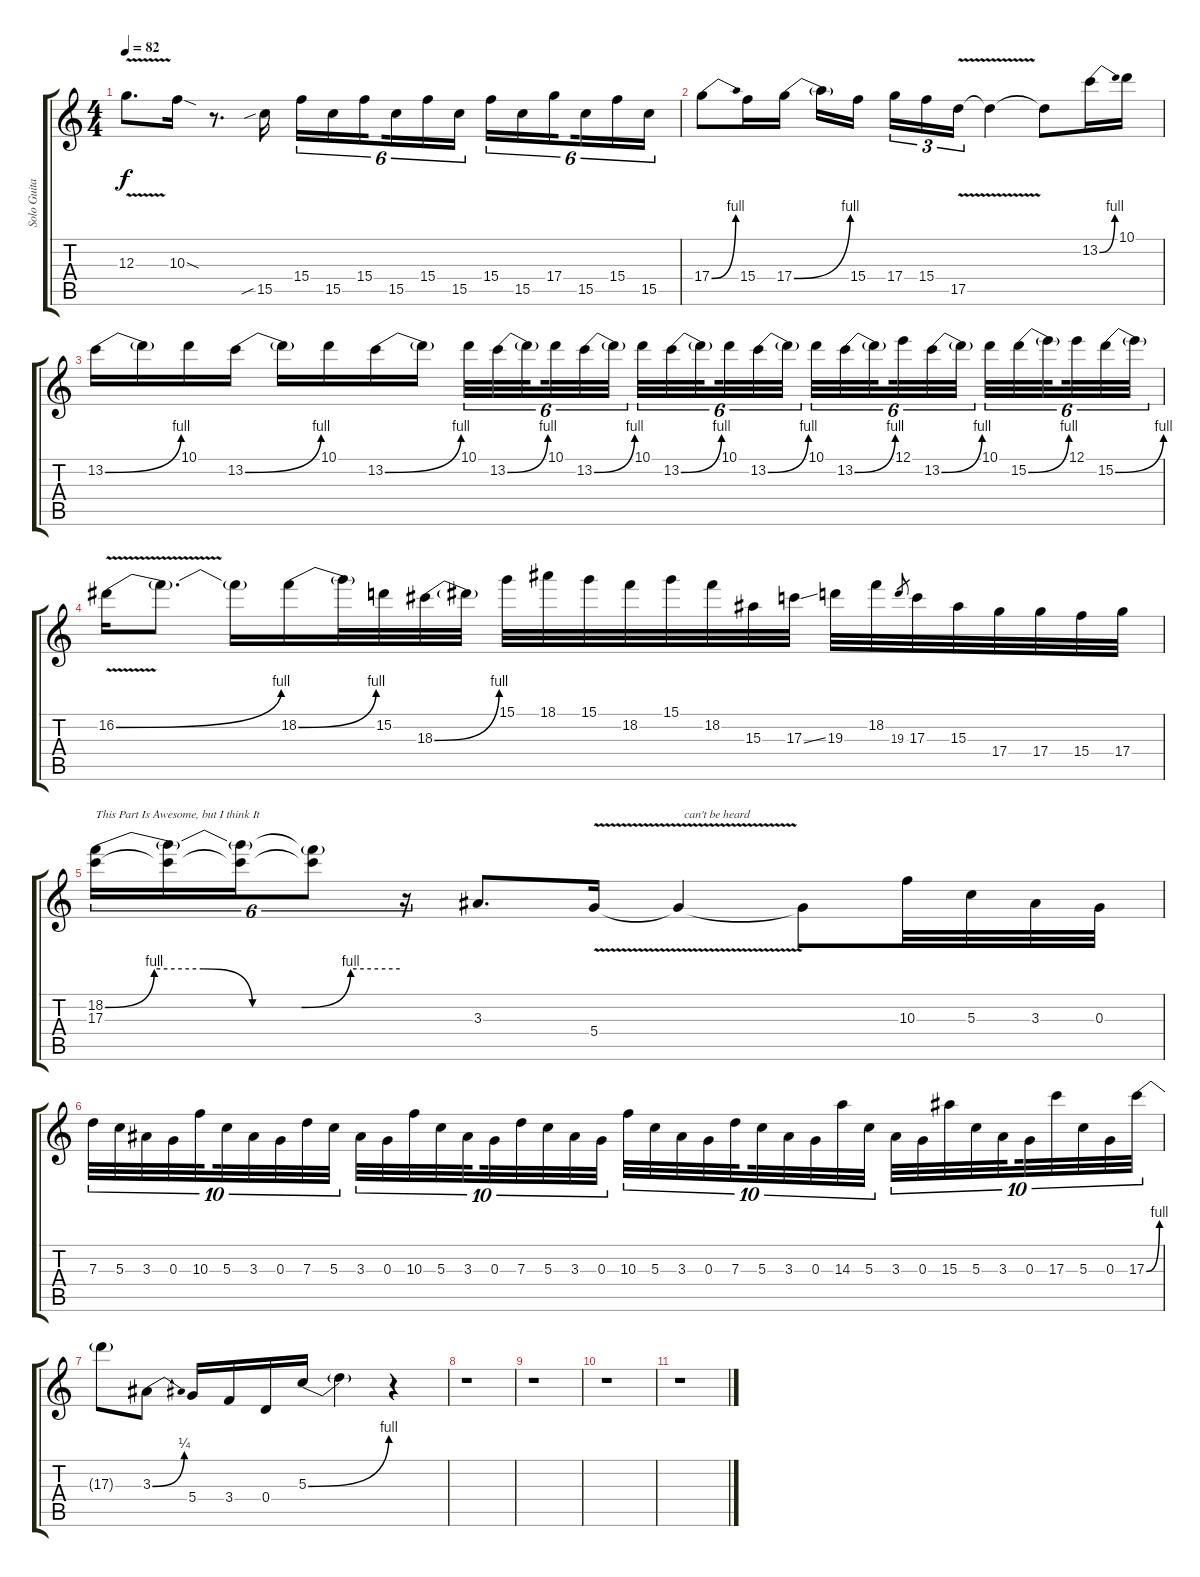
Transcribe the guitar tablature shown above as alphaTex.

\track ("Solo Guitar" "Solo Guita") {instrument distortionguitar}
\staff {score tabs}
\tuning (E4 B3 G3 D3 A2 E2) {hide}
\ts (4 4)
\tempo 82
\clef g2
\ks c
12.3{v}.8{d dy f} 10.3{sod}.16 r.8{d} 15.5{sib}.16 15.4.16{tu (6 4)} 15.5.16{tu (6 4)} 15.4.16{tu (6 4) beam splitsecondary} 15.5.16{tu (6 4)} 15.4.16{tu (6 4)} 15.5.16{tu (6 4)} 15.4.16{tu (6 4)} 15.5.16{tu (6 4)} 17.4.16{tu (6 4) beam splitsecondary} 15.5.16{tu (6 4)} 15.4.16{tu (6 4)} 15.5.16{tu (6 4)} |
17.4{be (bend 0 0 60 4)}.8 15.4.16 17.4{be (bend 0 0 60 4)}.16 17.4{t}.16 15.4.16{beam splitsecondary} 17.4.16{tu (3 2)} 15.4.16{tu (3 2)} 17.5{v}.16{tu (3 2)} 17.5{t}.4 17.5{t}.8 13.2{be (bend 0 0 60 4)}.16{volume 1} 10.1.16 |
13.2{be (bend 0 0 60 4)}.16 13.2{t}.16 10.1.16 13.2{be (bend 0 0 60 4)}.16 13.2{t}.16 10.1.16 13.2{be (bend 0 0 60 4)}.16 13.2{t}.16 10.1.32{tu (6 4)} 13.2{be (bend 0 0 60 4)}.32{tu (6 4)} 13.2{t}.32{tu (6 4) beam splitsecondary} 10.1.32{tu (6 4)} 13.2{be (bend 0 0 60 4)}.32{tu (6 4)} 13.2{t}.32{tu (6 4) beam splitsecondary} 10.1.32{tu (6 4)} 13.2{be (bend 0 0 60 4)}.32{tu (6 4)} 13.2{t}.32{tu (6 4) beam splitsecondary} 10.1.32{tu (6 4)} 13.2{be (bend 0 0 60 4)}.32{tu (6 4)} 13.2{t}.32{tu (6 4)} 10.1.32{tu (6 4)} 13.2{be (bend 0 0 60 4)}.32{tu (6 4)} 13.2{t}.32{tu (6 4) beam splitsecondary} 12.1.32{tu (6 4)} 13.2{be (bend 0 0 60 4)}.32{tu (6 4)} 13.2{t}.32{tu (6 4) beam splitsecondary} 10.1.32{tu (6 4)} 15.2{be (bend 0 0 60 4)}.32{tu (6 4)} 15.2{t}.32{tu (6 4) beam splitsecondary} 12.1.32{tu (6 4)} 15.2{be (bend 0 0 60 4)}.32{tu (6 4)} 15.2{t}.32{tu (6 4)} |
16.2{be (bend 0 0 60 4) v}.16{volume 0} 16.2{t}.8{d} 16.2{t}.16 18.2{be (bend 0 0 60 4)}.16 18.2{t}.32 15.2.32 18.3{be (bend 0 0 60 4)}.32 18.3{t}.32 15.1.32 18.1.32 15.1.32 18.2.32 15.1.32 18.2.32 15.3.32 17.3{ss}.32 19.3.32 18.2.32 19.3.8{gr} 17.3.32 15.3.32 17.4.32 17.4.32 15.4.32 17.4.32 |
(18.2{be (custom 0 0 10 4 20 4 30 0 40 0 50 4 60 4)} 17.3).16{tu (6 4) txt "This Part Is Awesome, but I think It"} (18.2{t} 17.3{t}).16{tu (6 4)} (18.2{t} 17.3{t}).16{tu (6 4)} (18.2{t} 17.3{t}).8{tu (6 4)} r.16{tu (6 4)} 3.3.8{d} 5.4{v}.16 5.4{t}.4{txt "  can't be heard"} 5.4{t}.8 10.3.32 5.3.32 3.3.32 0.3.32 |
7.3.32{tu (10 8)} 5.3.32{tu (10 8)} 3.3.32{tu (10 8)} 0.3.32{tu (10 8)} 10.3.32{tu (10 8) beam splitsecondary} 5.3.32{tu (10 8)} 3.3.32{tu (10 8)} 0.3.32{tu (10 8)} 7.3.32{tu (10 8)} 5.3.32{tu (10 8)} 3.3.32{tu (10 8)} 0.3.32{tu (10 8)} 10.3.32{tu (10 8)} 5.3.32{tu (10 8)} 3.3.32{tu (10 8) beam splitsecondary} 0.3.32{tu (10 8)} 7.3.32{tu (10 8)} 5.3.32{tu (10 8)} 3.3.32{tu (10 8)} 0.3.32{tu (10 8)} 10.3.32{tu (10 8)} 5.3.32{tu (10 8)} 3.3.32{tu (10 8)} 0.3.32{tu (10 8)} 7.3.32{tu (10 8) beam splitsecondary} 5.3.32{tu (10 8)} 3.3.32{tu (10 8)} 0.3.32{tu (10 8)} 14.3.32{tu (10 8)} 5.3.32{tu (10 8)} 3.3.32{tu (10 8)} 0.3.32{tu (10 8)} 15.3.32{tu (10 8)} 5.3.32{tu (10 8)} 3.3.32{tu (10 8) beam splitsecondary} 0.3.32{tu (10 8)} 17.3.32{tu (10 8)} 5.3.32{tu (10 8)} 0.3.32{tu (10 8)} 17.3{be (bend 0 0 60 4)}.32{tu (10 8)} |
17.3{t}.8 3.3{be (bend 0 0 60 1)}.8 5.4.16 3.4.16 0.4.16 5.3{be (bend 0 0 60 4)}.16 5.3{t}.4 r.4 |
r.1 |
r.1 |
r.1 |
r.1
